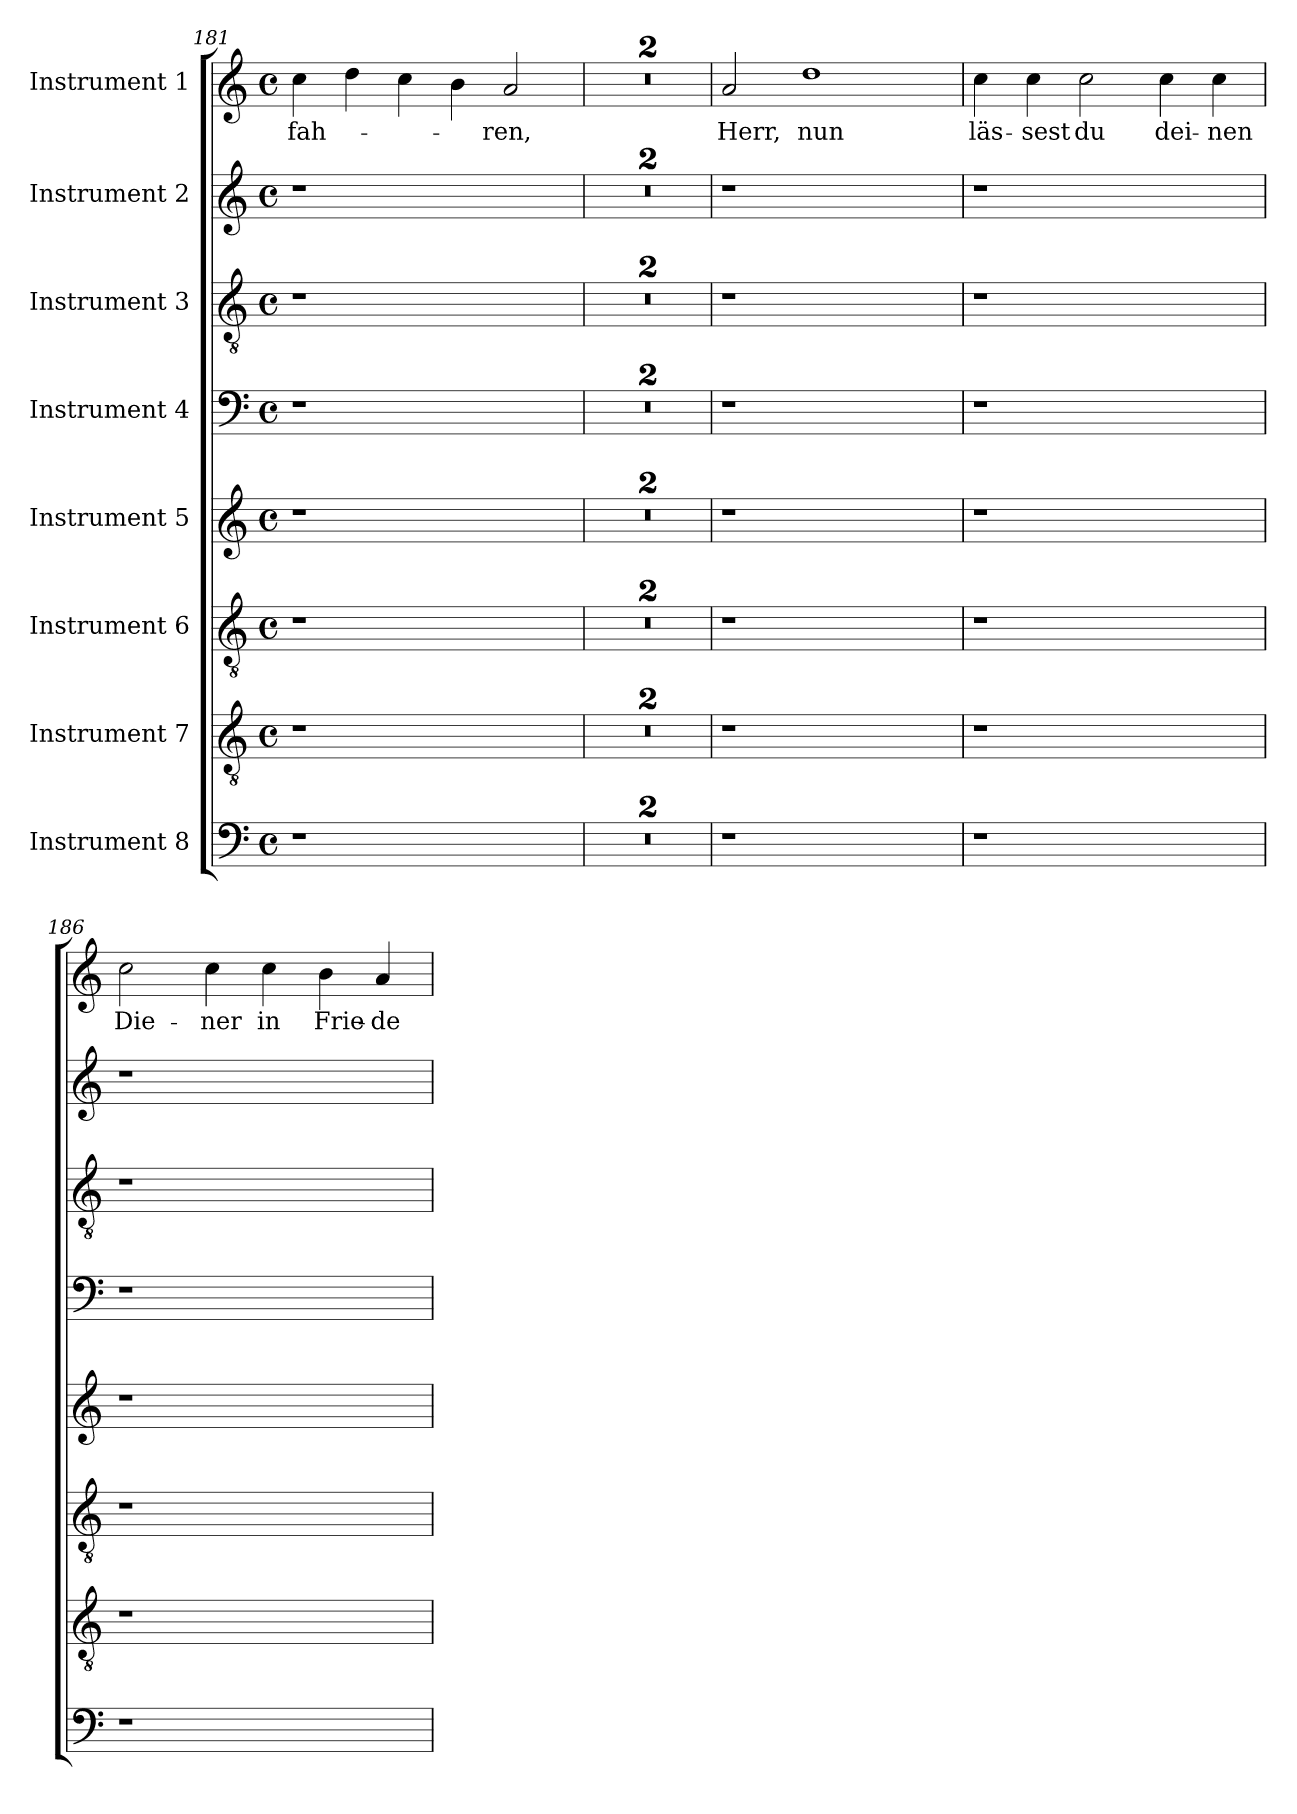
**kern	**kern	**kern	**kern	**kern	**kern	**kern	**kern	**text
*part8	*part7	*part6	*part5	*part4	*part3	*part2	*part1	*part1
*staff8	*staff7	*staff6	*staff5	*staff4	*staff3	*staff2	*staff1	*staff1
*I"Instrument 8	*I"Instrument 7	*I"Instrument 6	*I"Instrument 5	*I"Instrument 4	*I"Instrument 3	*I"Instrument 2	*I"Instrument 1	*
*clefF4	*clefGv2	*clefGv2	*clefG2	*clefF4	*clefGv2	*clefG2	*clefG2	*
*M4/4	*M4/4	*M4/4	*M4/4	*M4/4	*M4/4	*M4/4	*M4/4	*
*met(c)	*met(c)	*met(c)	*met(c)	*met(c)	*met(c)	*met(c)	*met(c)	*
=181	=181	=181	=181	=181	=181	=181	=181	=181
!	!	!	!	!	!	!	!	!LO:LY:b:cj
1r	1r	1r	1r	1r	1r	1r	4cc\	fah-
.	.	.	.	.	.	.	4dd\	.
.	.	.	.	.	.	.	4cc\	.
.	.	.	.	.	.	.	4b\	.
!	!	!	!	!	!	!	!	!LO:LY:b:cj
2ryy	2ryy	2ryy	2ryy	2ryy	2ryy	2ryy	2a/	-ren,
=182	=182	=182	=182	=182	=182	=182	=182	=182
1r	1r	1r	1r	1r	1r	1r	1r	.
=183	=183	=183	=183	=183	=183	=183	=183	=183
1r	1r	1r	1r	1r	1r	1r	1r	.
!!LO:LB:g=z
=184	=184	=184	=184	=184	=184	=184	=184	=184
!	!	!	!	!	!	!	!	!LO:LY:b:cj
1r	1r	1r	1r	1r	1r	1r	2a/	Herr,
!	!	!	!	!	!	!	!	!LO:LY:b:cj
.	.	.	.	.	.	.	1dd	nun
2ryy	2ryy	2ryy	2ryy	2ryy	2ryy	2ryy	.	.
=185	=185	=185	=185	=185	=185	=185	=185	=185
!	!	!	!	!	!	!	!	!LO:LY:b
1r	1r	1r	1r	1r	1r	1r	4cc\	läs-
!	!	!	!	!	!	!	!	!LO:LY:b:rj
.	.	.	.	.	.	.	4cc\	-sest
!	!	!	!	!	!	!	!	!LO:LY:b:cj
.	.	.	.	.	.	.	2cc\	du
!	!	!	!	!	!	!	!	!LO:LY:b
2ryy	2ryy	2ryy	2ryy	2ryy	2ryy	2ryy	4cc\	dei-
!	!	!	!	!	!	!	!	!LO:LY:b:rj
.	.	.	.	.	.	.	4cc\	-nen
=186	=186	=186	=186	=186	=186	=186	=186	=186
!	!	!	!	!	!	!	!	!LO:LY:b:cj
1r	1r	1r	1r	1r	1r	1r	2cc\	Die-
!	!	!	!	!	!	!	!	!LO:LY:b:cj
.	.	.	.	.	.	.	4cc\	-ner
!	!	!	!	!	!	!	!	!LO:LY:b:cj
.	.	.	.	.	.	.	4cc\	in
!	!	!	!	!	!	!	!	!LO:LY:b:cj
2ryy	2ryy	2ryy	2ryy	2ryy	2ryy	2ryy	4b\	Frie-
!	!	!	!	!	!	!	!	!LO:LY:b:rj
.	.	.	.	.	.	.	4a/	-de
=	=	=	=	=	=	=	=	=
*-	*-	*-	*-	*-	*-	*-	*-	*-
